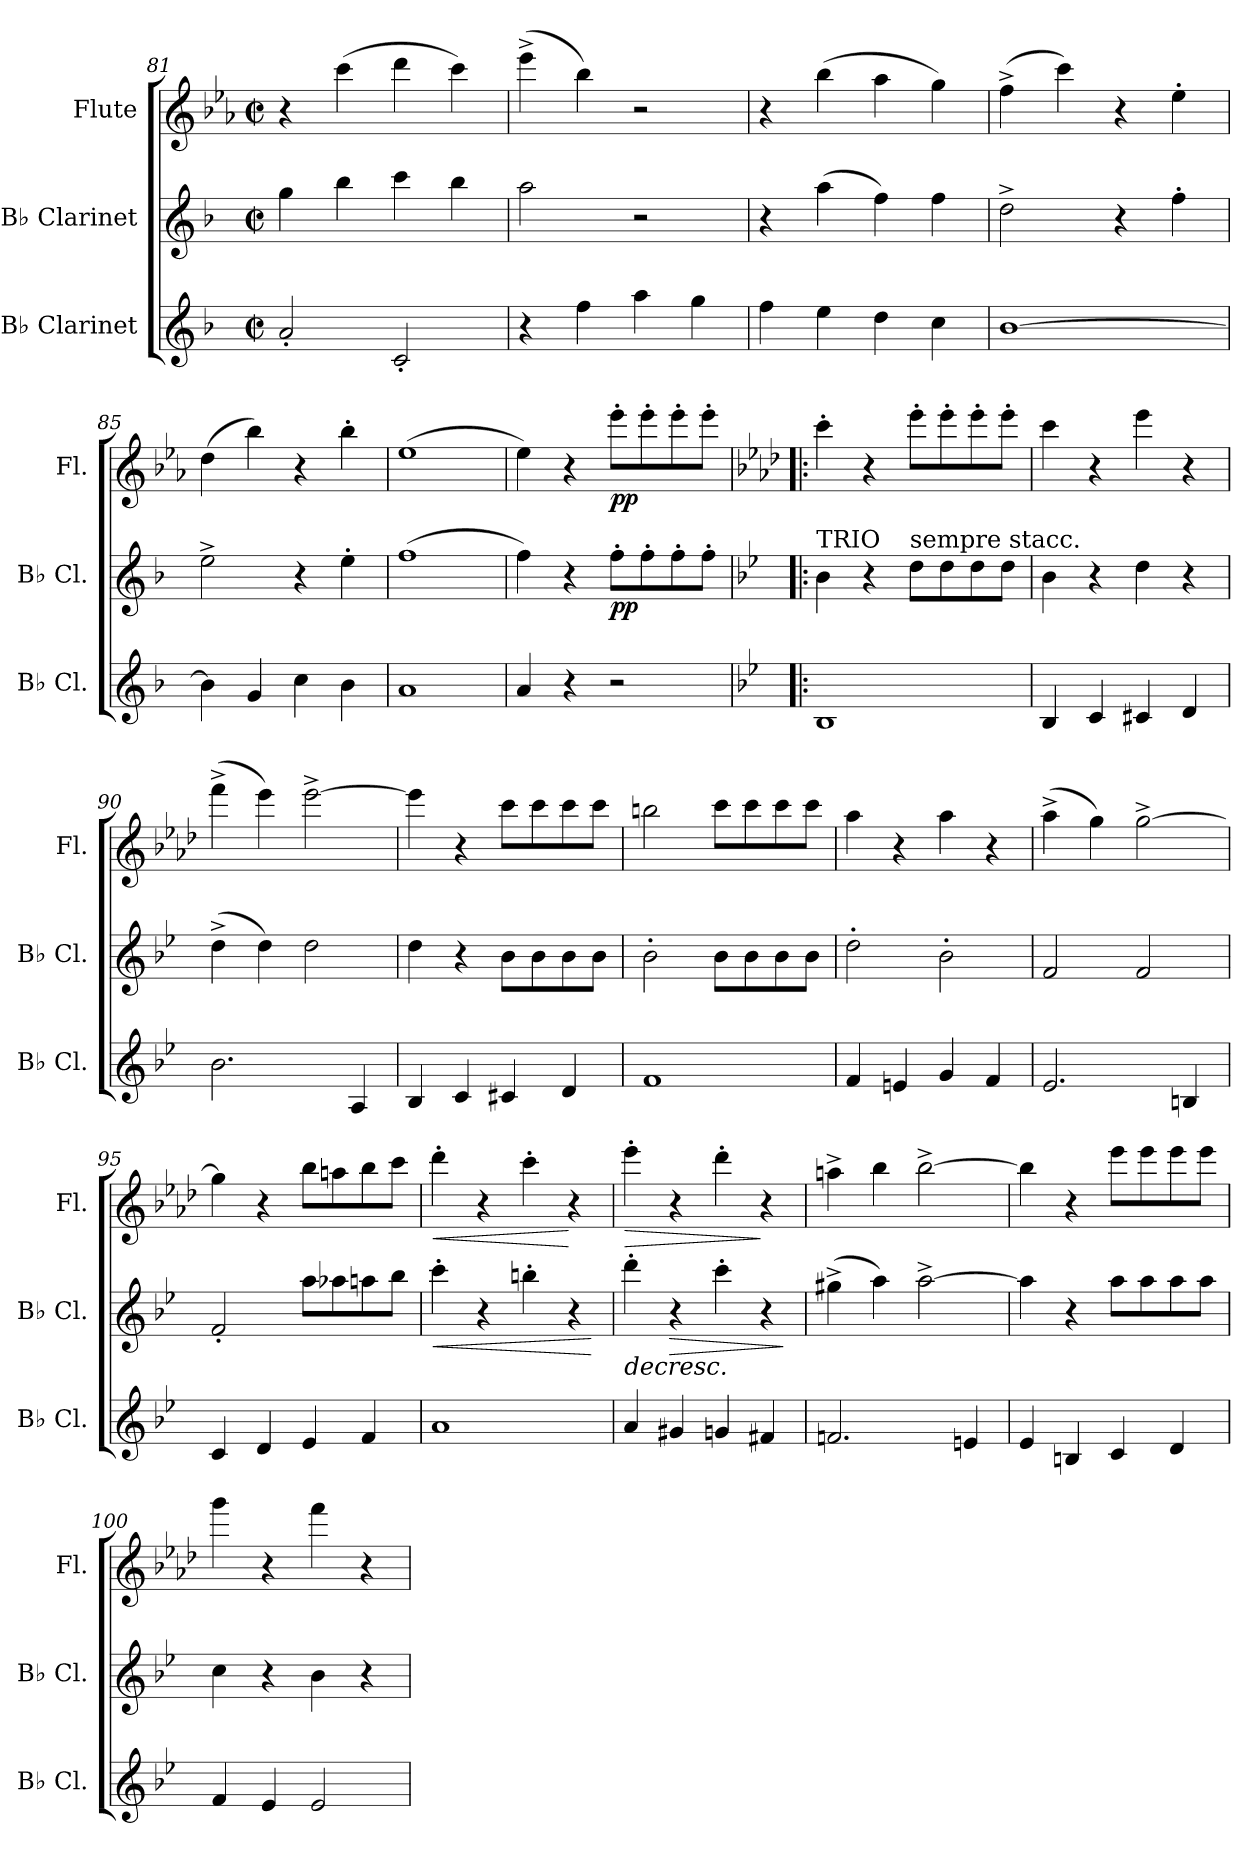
**kern	**kern	**dynam	**kern	**dynam
*part3	*part2	*part2	*part1	*part1
*staff3	*staff2	*staff2	*staff1	*staff1
*I"B♭ Clarinet	*I"B♭ Clarinet	*	*I"Flute	*
*I'B♭ Cl.	*I'B♭ Cl.	*	*I'Fl.	*
*clefG2	*clefG2	*	*clefG2	*
*ITrd1c2	*ITrd1c2	*	*	*
*k[b-e-a-]	*k[b-e-a-]	*	*k[b-e-a-]	*
*M2/2	*M2/2	*	*M2/2	*
*met(c|)	*met(c|)	*	*met(c|)	*
=81	=81	=81	=81	=81
2g'/	4ff\	.	4r	.
.	4aa-\	.	(>4ccc\	.
2B-'/	4bb-\	.	4ddd\	.
.	4aa-\	.	4ccc\)	.
=82	=82	=82	=82	=82
4r	2gg\	.	(>4eee-^\	.
4ee-\	.	.	4bb-\)	.
4gg\	2r	.	2r	.
4ff\	.	.	.	.
=83	=83	=83	=83	=83
4ee-\	4r	.	4r	.
4dd\	(>4gg\	.	(>4bb-\	.
4cc\	4ee-\)	.	4aa-\	.
4b-\	4ee-\	.	4gg\)	.
=84	=84	=84	=84	=84
[1a-	2cc^\	.	(>4ff^\	.
.	.	.	4ccc\)	.
.	4r	.	4r	.
.	4ee-'\	.	4ee-'\	.
=85	=85	=85	=85	=85
4a-\]	2dd^\	.	(>4dd\	.
4f/	.	.	4bb-\)	.
4b-\	4r	.	4r	.
4a-\	4dd'\	.	4bb-'\	.
=86	=86	=86	=86	=86
1g	(>1ee-	.	(>1ee-	.
!!LO:LB:g=z
=87	=87	=87	=87	=87
4g/	4ee-\)	.	4ee-\)	.
4r	4r	.	4r	.
!	!	!LO:DY:b	!	!LO:DY:b
2r	8ee-'\L	pp	8eee-'\L	pp
.	8ee-'\	.	8eee-'\	.
.	8ee-'\	.	8eee-'\	.
.	8ee-'\J	.	8eee-'\J	.
=88!|:	=88!|:	=88!|:	=88!|:	=88!|:
*k[b-e-a-d-]	*k[b-e-a-d-]	*	*k[b-e-a-d-]	*
!	!LO:TX:a:t=TRIO	!	!	!
1A-	4a-\	.	4ccc'\	.
.	4r	.	4r	.
!	!LO:TX:a:t=sempre stacc.	!	!	!
.	8cc\L	.	8eee-'\L	.
.	8cc\	.	8eee-'\	.
.	8cc\	.	8eee-'\	.
.	8cc\J	.	8eee-'\J	.
=89	=89	=89	=89	=89
4A-/	4a-\	.	4ccc\	.
4B-/	4r	.	4r	.
4Bn/	4cc\	.	4eee-\	.
4c/	4r	.	4r	.
=90	=90	=90	=90	=90
*	*^	*	*	*
2.a-\	(>4cc^\	2ryy	.	(>4fff^\	.
.	4cc\)	.	.	4eee-\)	.
.	2ryy	2cc\	.	[2eee-^\	.
4G/	.	.	.	.	.
*	*v	*v	*	*	*
=91	=91	=91	=91	=91
4A-/	4cc\	.	4eee-\]	.
4B-/	4r	.	4r	.
4Bn/	8a-\L	.	8ccc\L	.
.	8a-\	.	8ccc\	.
4c/	8a-\	.	8ccc\	.
.	8a-\J	.	8ccc\J	.
!!LO:LB:g=z
=92	=92	=92	=92	=92
1e-	2a-'\	.	2bbn\	.
.	8a-\L	.	8ccc\L	.
.	8a-\	.	8ccc\	.
.	8a-\	.	8ccc\	.
.	8a-\J	.	8ccc\J	.
=93	=93	=93	=93	=93
4e-/	2cc'\	.	4aa-\	.
4dn/	.	.	4r	.
4f/	2a-'\	.	4aa-\	.
4e-/	.	.	4r	.
=94	=94	=94	=94	=94
2.d-/	2e-/	.	(>4aa-^\	.
.	.	.	4gg\)	.
.	2e-/	.	[2gg^\	.
4An/	.	.	.	.
=95	=95	=95	=95	=95
4B-/	2e-'/	.	4gg\]	.
4c/	.	.	4r	.
4d-/	8gg\L	.	8bb-\L	.
.	8gg-X\	.	8aan\	.
4e-/	8ggn\	.	8bb-\	.
.	8aa-\J	.	8ccc\J	.
=96	=96	=96	=96	=96
!	!	!LO:HP:b	!	!LO:HP:b
1g	4bb-'\	<	4ddd-'\	<
.	4r	.	4r	.
.	4aan'\	.	4ccc'\	.
.	4r	.	4r	[
.	.	[	.	.
=97	=97	=97	=97	=97
!	!	!LO:HP:b	!	!LO:HP:b
4g/	4ccc'\	>	4eee-'\	>
!	!	!LO:HP:b	!	!
4f#X/	4r	>	4r	.
4fn/	4bb-'\	.	4ddd-'\	.
4en/	4r	.	4r	]
.	.	] ]	.	.
!!LO:LB:g=z
=98	=98	=98	=98	=98
2.e-X/	(>4ff#X^\	.	4aan^\	.
.	4gg\)	.	4bb-\	.
.	[2gg^\	.	[2bb-^\	.
4dn/	.	.	.	.
=99	=99	=99	=99	=99
4d-/	4gg\]	.	4bb-\]	.
4An/	4r	.	4r	.
4B-/	8gg\L	.	8eee-\L	.
.	8gg\	.	8eee-\	.
4c/	8gg\	.	8eee-\	.
.	8gg\J	.	8eee-\J	.
=100	=100	=100	=100	=100
4e-/	4b-\	.	4ggg\	.
4d-/	4r	.	4r	.
2d-/	4a-\	.	4fff\	.
.	4r	.	4r	.
=	=	=	=	=
*-	*-	*-	*-	*-
